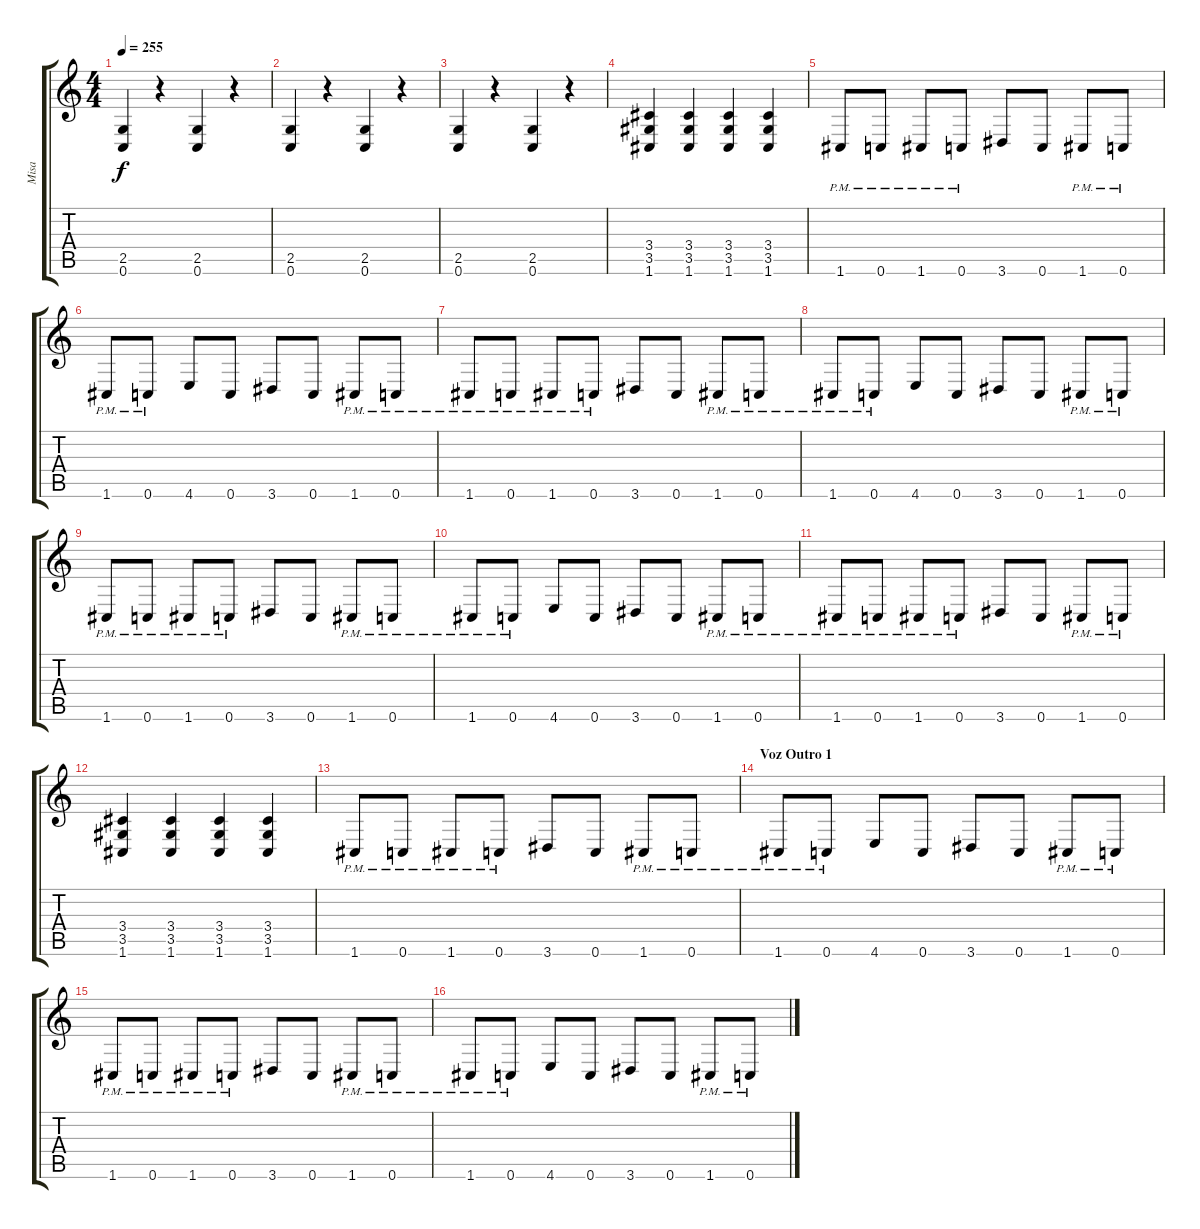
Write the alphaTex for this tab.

\track ("Misa" "Misa") {instrument overdrivenguitar}
\staff {score tabs}
\tuning (C4 G3 Eb3 Bb2 F2 C2) {hide}
\ts (4 4)
\tempo 255
\clef g2
\ks c
(2.5 0.6).4{dy f} r.4 (2.5 0.6).4 r.4 |
(2.5 0.6).4 r.4 (2.5 0.6).4 r.4 |
(2.5 0.6).4 r.4 (2.5 0.6).4 r.4 |
(3.4 3.5 1.6).4 (3.4 3.5 1.6).4 (3.4 3.5 1.6).4 (3.4 3.5 1.6).4 |
1.6{pm}.8 0.6{pm}.8 1.6{pm}.8 0.6{pm}.8 3.6.8 0.6.8 1.6{pm}.8 0.6{pm}.8 |
1.6{pm}.8 0.6{pm}.8 4.6.8 0.6.8 3.6.8 0.6.8 1.6{pm}.8 0.6{pm}.8 |
1.6{pm}.8 0.6{pm}.8 1.6{pm}.8 0.6{pm}.8 3.6.8 0.6.8 1.6{pm}.8 0.6{pm}.8 |
1.6{pm}.8 0.6{pm}.8 4.6.8 0.6.8 3.6.8 0.6.8 1.6{pm}.8 0.6{pm}.8 |
1.6{pm}.8 0.6{pm}.8 1.6{pm}.8 0.6{pm}.8 3.6.8 0.6.8 1.6{pm}.8 0.6{pm}.8 |
1.6{pm}.8 0.6{pm}.8 4.6.8 0.6.8 3.6.8 0.6.8 1.6{pm}.8 0.6{pm}.8 |
1.6{pm}.8 0.6{pm}.8 1.6{pm}.8 0.6{pm}.8 3.6.8 0.6.8 1.6{pm}.8 0.6{pm}.8 |
(3.4 3.5 1.6).4 (3.4 3.5 1.6).4 (3.4 3.5 1.6).4 (3.4 3.5 1.6).4 |
1.6{pm}.8 0.6{pm}.8 1.6{pm}.8 0.6{pm}.8 3.6.8 0.6.8 1.6{pm}.8 0.6{pm}.8 |
\section ("" "Voz Outro 1")
1.6{pm}.8 0.6{pm}.8 4.6.8 0.6.8 3.6.8 0.6.8 1.6{pm}.8 0.6{pm}.8 |
1.6{pm}.8 0.6{pm}.8 1.6{pm}.8 0.6{pm}.8 3.6.8 0.6.8 1.6{pm}.8 0.6{pm}.8 |
1.6{pm}.8 0.6{pm}.8 4.6.8 0.6.8 3.6.8 0.6.8 1.6{pm}.8 0.6{pm}.8
